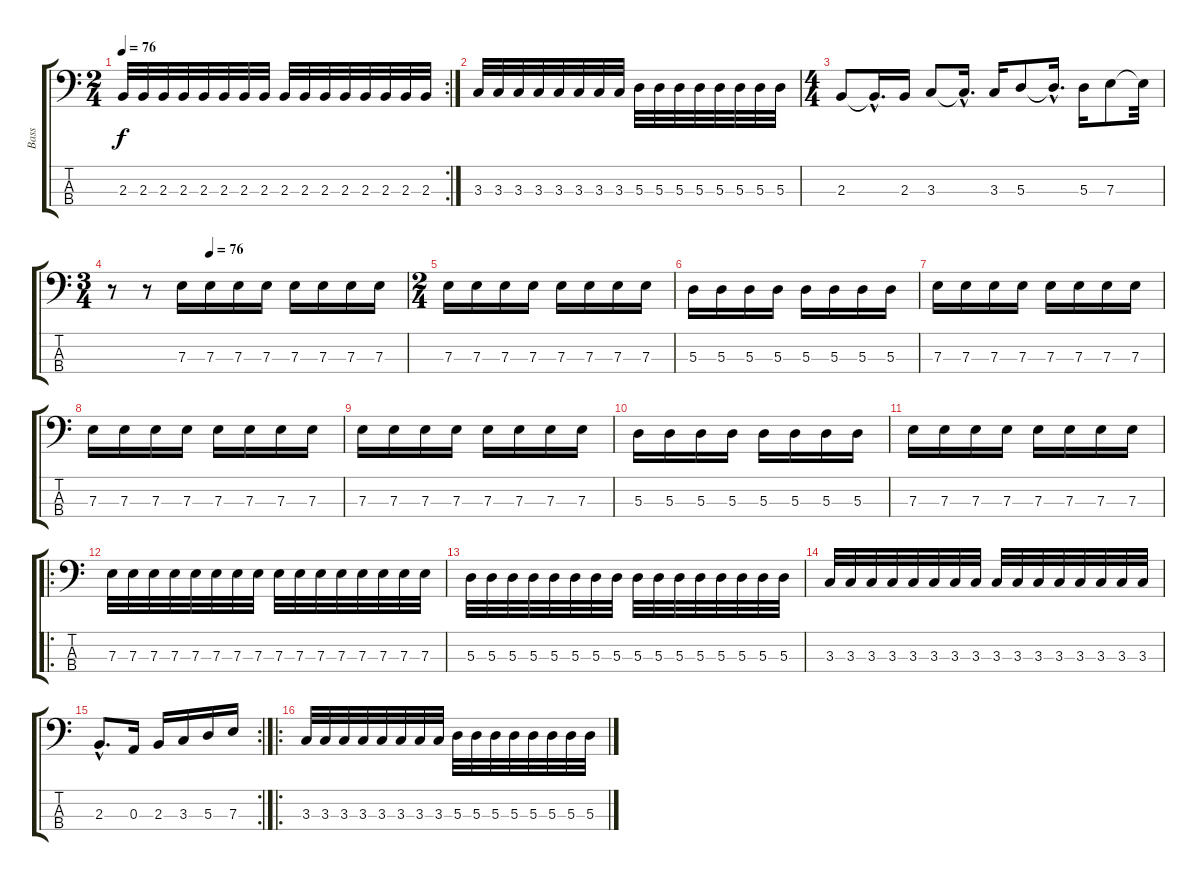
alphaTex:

\track ("Bass" "Bass") {instrument electricbassfinger}
\staff {score tabs}
\tuning (G2 D2 A1 E1) {hide}
\rc 2
\ts (2 4)
\tempo 76
\clef f4
\ks c
2.3.32{dy f} 2.3.32 2.3.32 2.3.32 2.3.32 2.3.32 2.3.32 2.3.32 2.3.32 2.3.32 2.3.32 2.3.32 2.3.32 2.3.32 2.3.32 2.3.32 |
3.3.32 3.3.32 3.3.32 3.3.32 3.3.32 3.3.32 3.3.32 3.3.32 5.3.32 5.3.32 5.3.32 5.3.32 5.3.32 5.3.32 5.3.32 5.3.32 |
\ts (4 4)
2.3.8 2.3{hac t}.16{d} 2.3.16 3.3.8 3.3{hac t}.16{d} 3.3.16 5.3.8 5.3{hac t}.16{d} 5.3.16 7.3.8 7.3{t}.32 |
\ts (3 4)
\tempo (76 0.3333333333333333)
r.8 r.8 7.3.16 7.3.16 7.3.16 7.3.16 7.3.16 7.3.16 7.3.16 7.3.16 |
\ts (2 4)
7.3.16 7.3.16 7.3.16 7.3.16 7.3.16 7.3.16 7.3.16 7.3.16 |
5.3.16 5.3.16 5.3.16 5.3.16 5.3.16 5.3.16 5.3.16 5.3.16 |
7.3.16 7.3.16 7.3.16 7.3.16 7.3.16 7.3.16 7.3.16 7.3.16 |
7.3.16 7.3.16 7.3.16 7.3.16 7.3.16 7.3.16 7.3.16 7.3.16 |
7.3.16 7.3.16 7.3.16 7.3.16 7.3.16 7.3.16 7.3.16 7.3.16 |
5.3.16 5.3.16 5.3.16 5.3.16 5.3.16 5.3.16 5.3.16 5.3.16 |
7.3.16 7.3.16 7.3.16 7.3.16 7.3.16 7.3.16 7.3.16 7.3.16 |
\ro
7.3.32 7.3.32 7.3.32 7.3.32 7.3.32 7.3.32 7.3.32 7.3.32 7.3.32 7.3.32 7.3.32 7.3.32 7.3.32 7.3.32 7.3.32 7.3.32 |
5.3.32 5.3.32 5.3.32 5.3.32 5.3.32 5.3.32 5.3.32 5.3.32 5.3.32 5.3.32 5.3.32 5.3.32 5.3.32 5.3.32 5.3.32 5.3.32 |
3.3.32 3.3.32 3.3.32 3.3.32 3.3.32 3.3.32 3.3.32 3.3.32 3.3.32 3.3.32 3.3.32 3.3.32 3.3.32 3.3.32 3.3.32 3.3.32 |
\rc 2
2.3{hac}.8{d} 0.3.16 2.3.16 3.3.16 5.3.16 7.3.16 |
\ro
3.3.32 3.3.32 3.3.32 3.3.32 3.3.32 3.3.32 3.3.32 3.3.32 5.3.32 5.3.32 5.3.32 5.3.32 5.3.32 5.3.32 5.3.32 5.3.32
